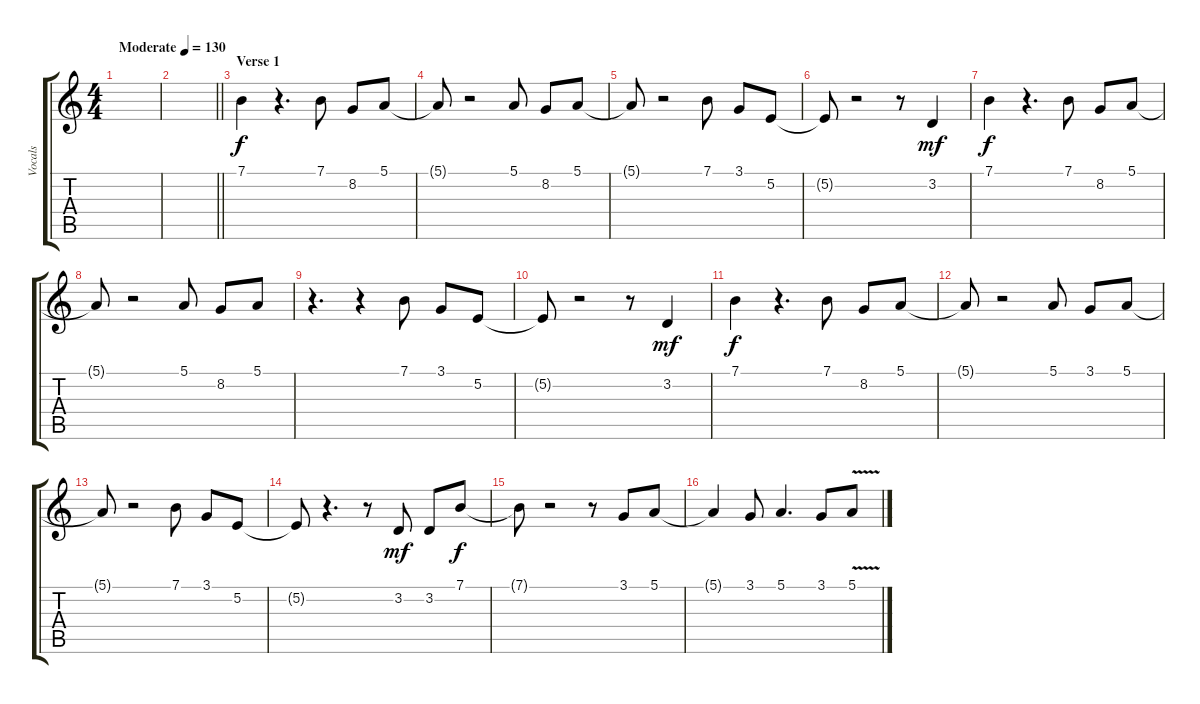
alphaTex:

\track ("Vocals" "Vocals") {instrument clarinet}
\staff {score tabs}
\tuning (E4 B3 G3 D3 A2 E2) {hide}
\ts (4 4)
\tempo (130 "Moderate")
\clef g2
\ks c
|
\barLineRight lightlight
|
\section ("" "Verse 1")
7.1.4 r.4{d} 7.1.8 8.2.8 5.1.8 |
5.1{t}.8 r.2 5.1.8 8.2.8 5.1.8 |
5.1{t}.8 r.2 7.1.8 3.1.8 5.2.8 |
5.2{t}.8 r.2 r.8 3.2.4{dy mf} |
7.1.4{dy f} r.4{d} 7.1.8 8.2.8 5.1.8 |
5.1{t}.8 r.2 5.1.8 8.2.8 5.1.8 |
r.4{d} r.4 7.1.8 3.1.8 5.2.8 |
5.2{t}.8 r.2 r.8 3.2.4{dy mf} |
7.1.4{dy f} r.4{d} 7.1.8 8.2.8 5.1.8 |
5.1{t}.8 r.2 5.1.8 3.1.8 5.1.8 |
5.1{t}.8 r.2 7.1.8 3.1.8 5.2.8 |
5.2{t}.8 r.4{d} r.8 3.2.8{dy mf} 3.2.8 7.1.8{dy f} |
7.1{t}.8 r.2 r.8 3.1.8 5.1.8 |
5.1{t}.4 3.1.8 5.1.4{d} 3.1.8 5.1{v}.8
